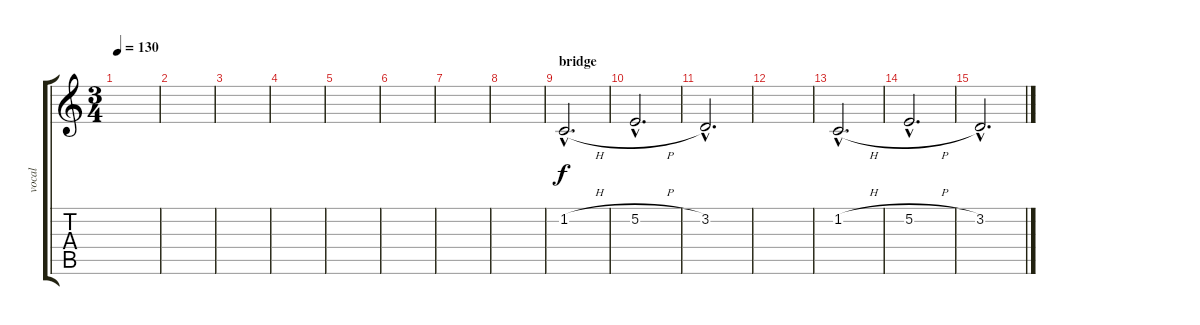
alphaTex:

\track ("vocal" "vocal") {instrument violin}
\staff {score tabs}
\tuning (E4 B3 G3 D3 A2 E2) {hide}
\ts (3 4)
\tempo 130
\clef g2
\ks c
|
|
|
|
|
|
|
|
\section ("" "bridge")
1.2{h hac}.2{d} |
5.2{h hac}.2{d} |
3.2{hac}.2{d} |
|
1.2{h hac}.2{d} |
5.2{h hac}.2{d} |
3.2{hac}.2{d}
